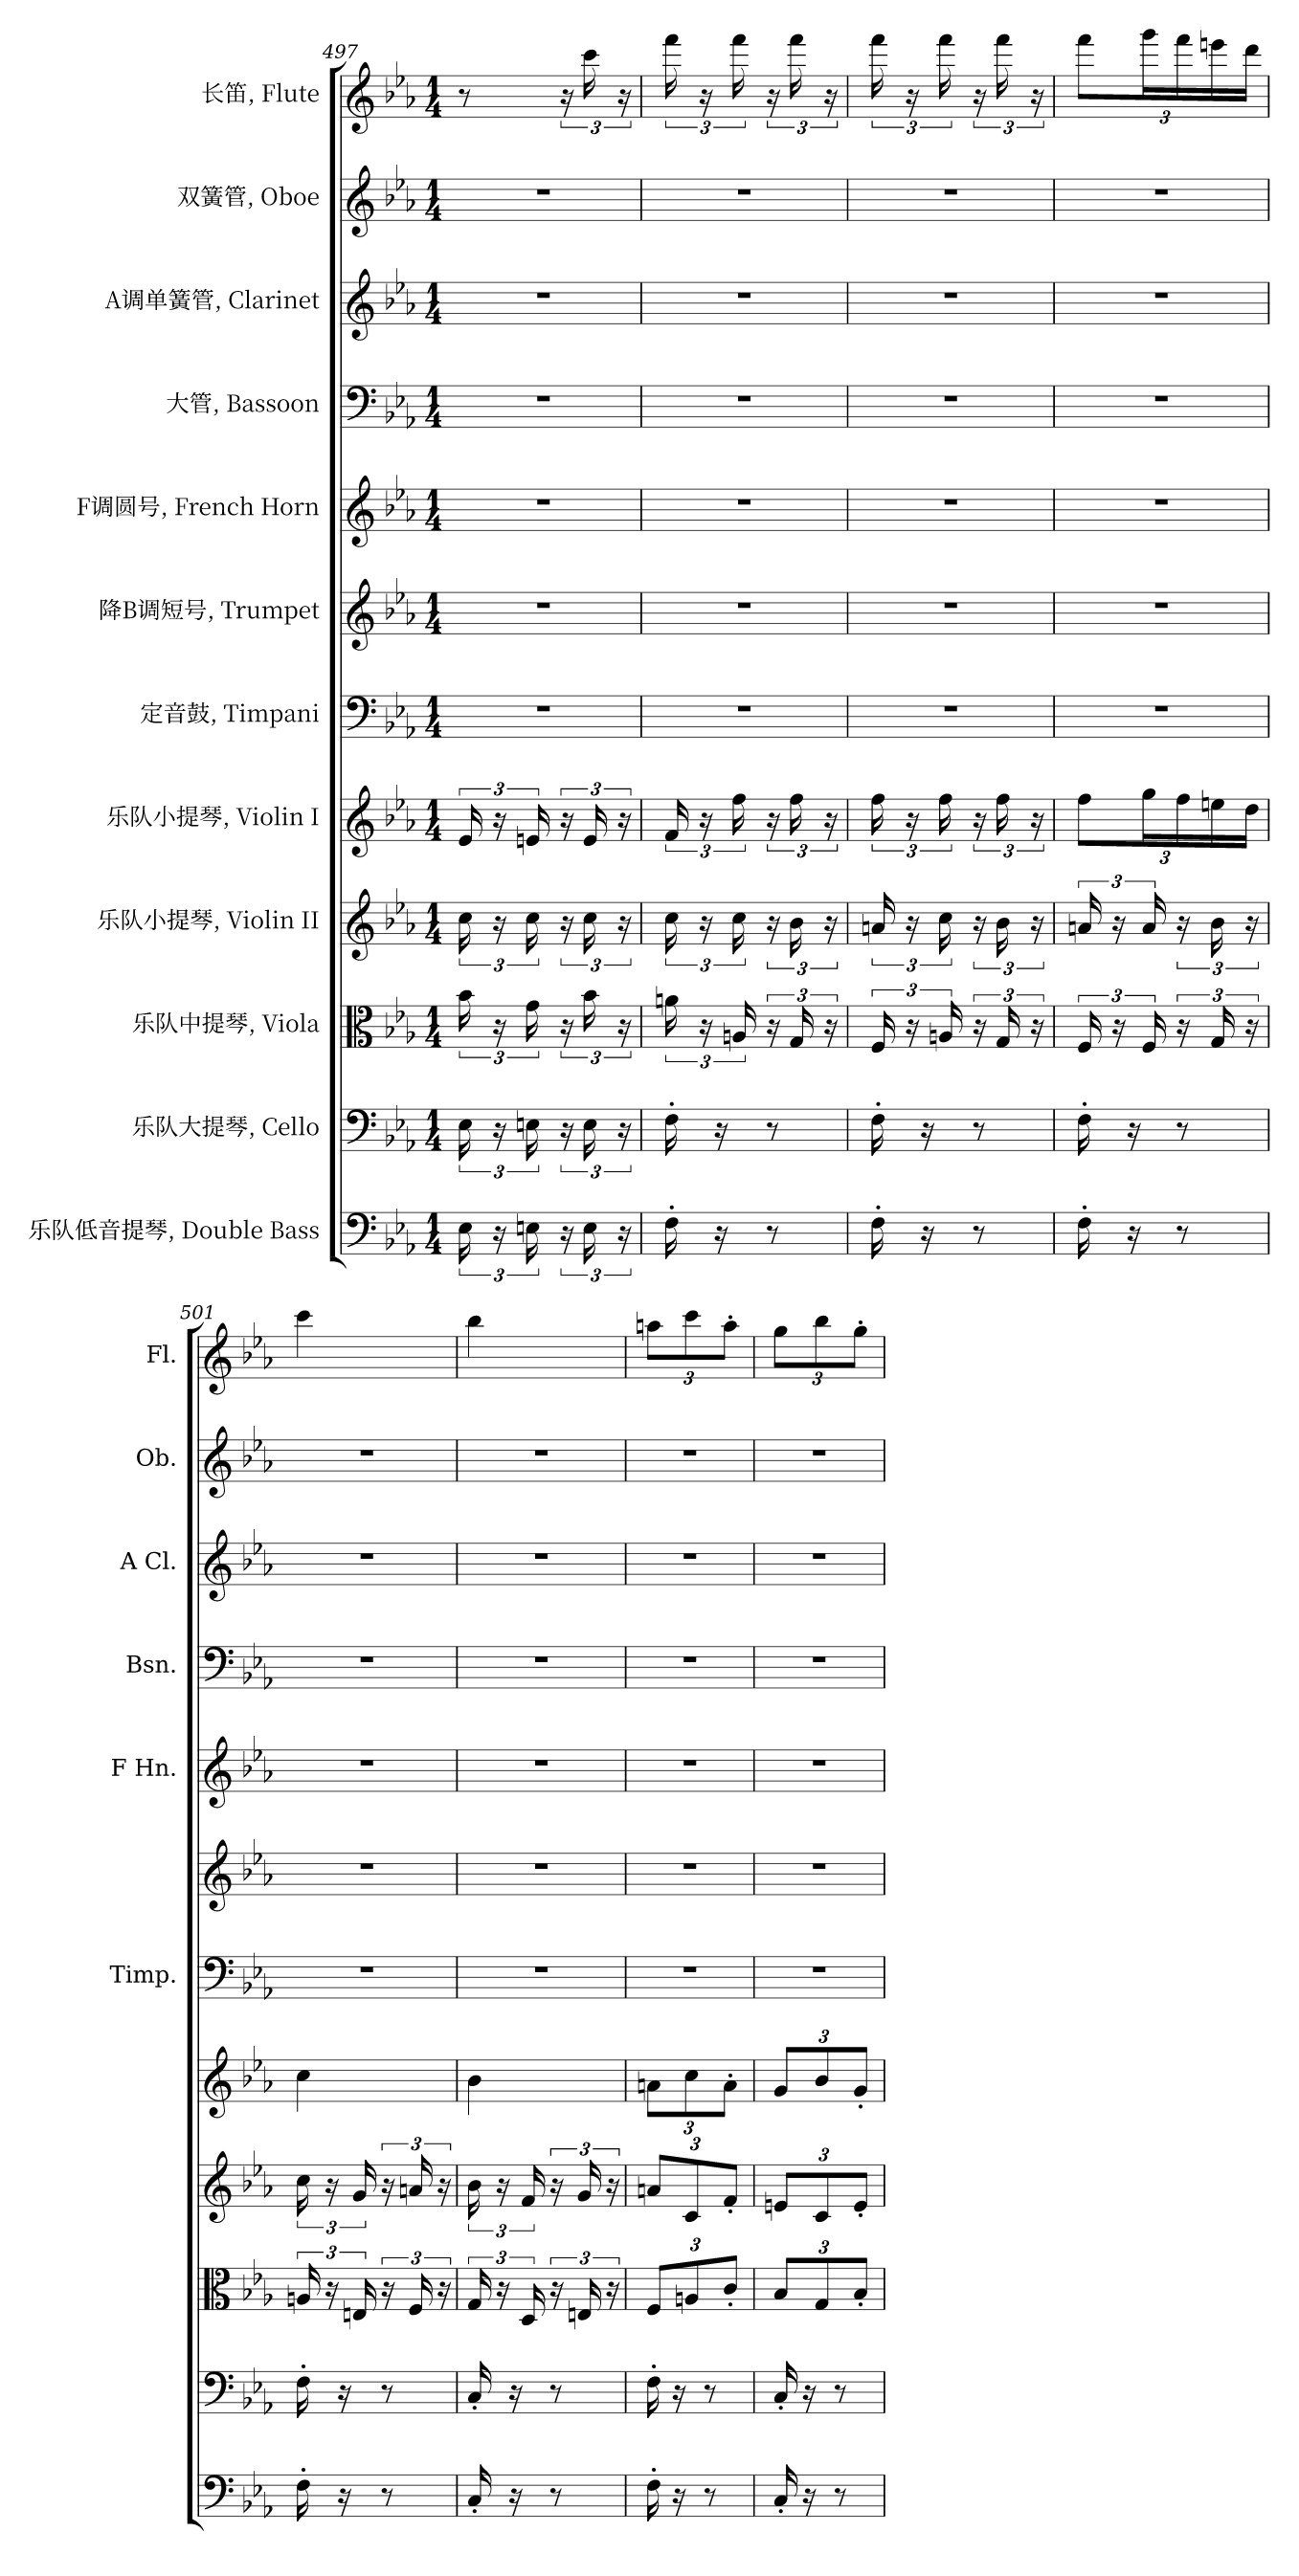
**kern	**kern	**kern	**kern	**kern	**kern	**kern	**kern	**kern	**kern	**kern	**kern
*part12	*part11	*part10	*part9	*part8	*part7	*part6	*part5	*part4	*part3	*part2	*part1
*staff12	*staff11	*staff10	*staff9	*staff8	*staff7	*staff6	*staff5	*staff4	*staff3	*staff2	*staff1
*I"乐队低音提琴, Double Bass	*I"乐队大提琴, Cello	*I"乐队中提琴, Viola	*I"乐队小提琴, Violin II	*I"乐队小提琴, Violin I	*I"定音鼓, Timpani	*I"降B调短号, Trumpet	*I"F调圆号, French Horn	*I"大管, Bassoon	*I"A调单簧管, Clarinet	*I"双簧管, Oboe	*I"长笛, Flute
*	*	*	*	*	*I'Timp.	*	*I'F Hn.	*I'Bsn.	*I'A Cl.	*I'Ob.	*I'Fl.
*clefF4	*clefF4	*clefC3	*clefG2	*clefG2	*clefF4	*clefG2	*clefG2	*clefF4	*clefG2	*clefG2	*clefG2
*ITrd7c12	*	*	*	*	*	*ITrd1c2	*ITrd4c7	*	*ITrd2c3	*	*
*k[b-e-a-]	*k[b-e-a-]	*k[b-e-a-]	*k[b-e-a-]	*k[b-e-a-]	*k[b-e-a-]	*k[b-e-a-d-g-]	*k[b-e-a-d-]	*k[b-e-a-]	*k[]	*k[b-e-a-]	*k[b-e-a-]
*M1/4	*M1/4	*M1/4	*M1/4	*M1/4	*M1/4	*M1/4	*M1/4	*M1/4	*M1/4	*M1/4	*M1/4
=497	=497	=497	=497	=497	=497	=497	=497	=497	=497	=497	=497
24EE-\	24E-\	24b-\	24cc\	24e-/	4r	4r	4r	4r	4r	4r	8r
24r	24r	24r	24r	24r	.	.	.	.	.	.	.
24EEn\	24En\	24g\	24cc\	24en/	.	.	.	.	.	.	.
24r	24r	24r	24r	24r	.	.	.	.	.	.	24r
24EE\	24E\	24b-\	24cc\	24e/	.	.	.	.	.	.	24ccc\
24r	24r	24r	24r	24r	.	.	.	.	.	.	24r
=498	=498	=498	=498	=498	=498	=498	=498	=498	=498	=498	=498
16FF'\	16F'\	24an\	24cc\	24f/	4r	4r	4r	4r	4r	4r	24fff\
.	.	24r	24r	24r	.	.	.	.	.	.	24r
16r	16r	.	.	.	.	.	.	.	.	.	.
.	.	24An/	24cc\	24ff\	.	.	.	.	.	.	24fff\
8r	8r	24r	24r	24r	.	.	.	.	.	.	24r
.	.	24G/	24b-\	24ff\	.	.	.	.	.	.	24fff\
.	.	24r	24r	24r	.	.	.	.	.	.	24r
!!LO:PB:g=z
=499	=499	=499	=499	=499	=499	=499	=499	=499	=499	=499	=499
16FF'\	16F'\	24F/	24an/	24ff\	4r	4r	4r	4r	4r	4r	24fff\
.	.	24r	24r	24r	.	.	.	.	.	.	24r
16r	16r	.	.	.	.	.	.	.	.	.	.
.	.	24An/	24cc\	24ff\	.	.	.	.	.	.	24fff\
8r	8r	24r	24r	24r	.	.	.	.	.	.	24r
.	.	24G/	24b-\	24ff\	.	.	.	.	.	.	24fff\
.	.	24r	24r	24r	.	.	.	.	.	.	24r
=500	=500	=500	=500	=500	=500	=500	=500	=500	=500	=500	=500
*	*	*	*	*Xbrackettup	*	*	*	*	*	*	*Xbrackettup
16FF'\	16F'\	24F/	24an/	12ff\L	4r	4r	4r	4r	4r	4r	12fff\L
.	.	24r	24r	.	.	.	.	.	.	.	.
16r	16r	.	.	.	.	.	.	.	.	.	.
.	.	24F/	24a/	24gg\L	.	.	.	.	.	.	24ggg\L
8r	8r	24r	24r	24ff\	.	.	.	.	.	.	24fff\
.	.	24G/	24b-\	24een\	.	.	.	.	.	.	24eeen\
.	.	24r	24r	24dd\JJ	.	.	.	.	.	.	24ddd\JJ
=501	=501	=501	=501	=501	=501	=501	=501	=501	=501	=501	=501
16FF'\	16F'\	24An/	24cc\	4cc\	4r	4r	4r	4r	4r	4r	4ccc\
.	.	24r	24r	.	.	.	.	.	.	.	.
16r	16r	.	.	.	.	.	.	.	.	.	.
.	.	24En/	24g/	.	.	.	.	.	.	.	.
8r	8r	24r	24r	.	.	.	.	.	.	.	.
.	.	24F/	24an/	.	.	.	.	.	.	.	.
.	.	24r	24r	.	.	.	.	.	.	.	.
=502	=502	=502	=502	=502	=502	=502	=502	=502	=502	=502	=502
16CC'/	16C'/	24G/	24b-\	4b-\	4r	4r	4r	4r	4r	4r	4bb-\
.	.	24r	24r	.	.	.	.	.	.	.	.
16r	16r	.	.	.	.	.	.	.	.	.	.
.	.	24D/	24f/	.	.	.	.	.	.	.	.
8r	8r	24r	24r	.	.	.	.	.	.	.	.
.	.	24En/	24g/	.	.	.	.	.	.	.	.
.	.	24r	24r	.	.	.	.	.	.	.	.
!!LO:PB:g=z
=503	=503	=503	=503	=503	=503	=503	=503	=503	=503	=503	=503
*	*	*Xbrackettup	*Xbrackettup	*	*	*	*	*	*	*	*
16FF'\	16F'\	12F/L	12an/L	12an\L	4r	4r	4r	4r	4r	4r	12aan\L
16r	16r	.	.	.	.	.	.	.	.	.	.
.	.	12An/	12c/	12cc\	.	.	.	.	.	.	12ccc\
8r	8r	.	.	.	.	.	.	.	.	.	.
.	.	12c'/J	12f'/J	12a'\J	.	.	.	.	.	.	12aa'\J
=504	=504	=504	=504	=504	=504	=504	=504	=504	=504	=504	=504
16CC'/	16C'/	12B-/L	12en/L	12g/L	4r	4r	4r	4r	4r	4r	12gg\L
16r	16r	.	.	.	.	.	.	.	.	.	.
.	.	12G/	12c/	12b-/	.	.	.	.	.	.	12bb-\
8r	8r	.	.	.	.	.	.	.	.	.	.
.	.	12B-'/J	12e'/J	12g'/J	.	.	.	.	.	.	12gg'\J
=	=	=	=	=	=	=	=	=	=	=	=
*-	*-	*-	*-	*-	*-	*-	*-	*-	*-	*-	*-
